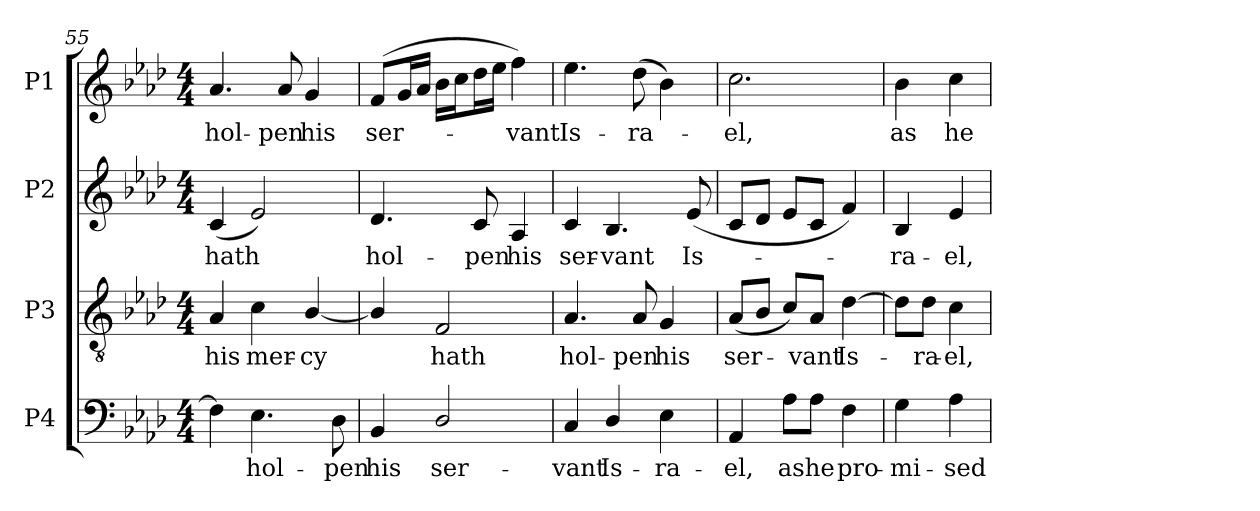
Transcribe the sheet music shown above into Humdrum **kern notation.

**kern	**text	**kern	**text	**kern	**text	**kern	**text
*part4	*part4	*part3	*part3	*part2	*part2	*part1	*part1
*staff4	*staff4	*staff3	*staff3	*staff2	*staff2	*staff1	*staff1
*I"P4	*	*I"P3	*	*I"P2	*	*I"P1	*
*clefF4	*	*clefGv2	*	*clefG2	*	*clefG2	*
*	*	*ITrd7c12	*	*	*	*	*
*k[b-e-a-d-]	*	*k[b-e-a-d-]	*	*k[b-e-a-d-]	*	*k[b-e-a-d-]	*
*A-:	*	*A-:	*	*A-:	*	*A-:	*
*M4/4	*	*M4/4	*	*M4/4	*	*M4/4	*
=55	=55	=55	=55	=55	=55	=55	=55
!	!	!	!LO:LY:b:color=#000000	!	!	!	!
!	!	!	!	!	!LO:LY:b:color=#000000	!	!
!	!	!	!	!	!	!	!LO:LY:b:color=#000000
4Fi\]	.	4AA-i/	his	(4ci/	hath	4.a-i/	hol-
!	!LO:LY:b:color=#000000	!	!	!	!	!	!
!	!	!	!LO:LY:b:color=#000000	!	!	!	!
4.E-i\	hol-	4Ci\	mer-	2e-i/)	.	.	.
!	!	!	!	!	!	!	!LO:LY:b:color=#000000
.	.	.	.	.	.	8a-i/	-pen
!	!	!	!LO:LY:b:color=#000000	!	!	!	!
!	!	!	!	!	!	!	!LO:LY:b:color=#000000
.	.	[4BB-i/	-cy	.	.	4gi/	his
!	!LO:LY:b:color=#000000	!	!	!	!	!	!
8D-i\	-pen	.	.	.	.	.	.
=56	=56	=56	=56	=56	=56	=56	=56
!	!LO:LY:b:color=#000000	!	!	!	!	!	!
!	!	!	!	!	!LO:LY:b:color=#000000	!	!
!	!	!	!	!	!	!	!LO:LY:b:color=#000000
4BB-i/	his	4BB-i/]	.	4.d-i/	hol-	(8fi/L	ser-
.	.	.	.	.	.	16gi/L	.
.	.	.	.	.	.	16a-i/JJ	.
!	!LO:LY:b:color=#000000	!	!	!	!	!	!
!	!	!	!LO:LY:b:color=#000000	!	!	!	!
2D-i/	ser-	2FFi/	hath	.	.	16b-i\LL	.
.	.	.	.	.	.	16cci\J	.
!	!	!	!	!	!LO:LY:b:color=#000000	!	!
.	.	.	.	8ci/	-pen	16dd-i\L	.
.	.	.	.	.	.	16ee-i\JJ	.
!	!	!	!	!	!LO:LY:b:color=#000000	!	!
!	!	!	!	!	!	!	!LO:LY:b:color=#000000
.	.	.	.	4A-i/	his	4ffi\)	-vant
=57	=57	=57	=57	=57	=57	=57	=57
!	!LO:LY:b:color=#000000	!	!	!	!	!	!
!	!	!	!LO:LY:b:color=#000000	!	!	!	!
!	!	!	!	!	!LO:LY:b:color=#000000	!	!
!	!	!	!	!	!	!	!LO:LY:b:color=#000000
4Ci/	-vant	4.AA-i/	hol-	4ci/	ser-	4.ee-i\	Is-
!	!LO:LY:b:color=#000000	!	!	!	!	!	!
!	!	!	!	!	!LO:LY:b:color=#000000	!	!
4D-i/	Is-	.	.	4.B-i/	-vant	.	.
!	!	!	!LO:LY:b:color=#000000	!	!	!	!
!	!	!	!	!	!	!	!LO:LY:b:color=#000000
.	.	8AA-i/	-pen	.	.	(8dd-i\	-ra-
!	!LO:LY:b:color=#000000	!	!	!	!	!	!
!	!	!	!LO:LY:b:color=#000000	!	!	!	!
4E-i\	-ra-	4GGi/	his	.	.	4b-i\)	.
!	!	!	!	!	!LO:LY:b:color=#000000	!	!
.	.	.	.	(8e-i/	Is-	.	.
=58	=58	=58	=58	=58	=58	=58	=58
!	!LO:LY:b:color=#000000	!	!	!	!	!	!
!	!	!	!LO:LY:b:color=#000000	!	!	!	!
!	!	!	!	!	!	!	!LO:LY:b:color=#000000
4AA-i/	-el,	(8AA-i/L	ser-	8ci/L	.	2.cci\	-el,
.	.	8BB-i/J	.	8d-i/J	.	.	.
!	!LO:LY:b:color=#000000	!	!	!	!	!	!
8A-i\L	as	8Ci/L)	.	8e-i/L	.	.	.
!	!LO:LY:b:color=#000000	!	!	!	!	!	!
!	!	!	!LO:LY:b:color=#000000	!	!	!	!
8A-i\J	he	8AA-i/J	-vant	8ci/J	.	.	.
!	!LO:LY:b:color=#000000	!	!	!	!	!	!
!	!	!	!LO:LY:b:color=#000000	!	!	!	!
4Fi\	pro-	[4D-i\	Is-	4fi/)	.	.	.
=59	=59	=59	=59	=59	=59	=59	=59
!	!LO:LY:b:color=#000000	!	!	!	!	!	!
!	!	!	!	!	!LO:LY:b:color=#000000	!	!
!	!	!	!	!	!	!	!LO:LY:b:color=#000000
4Gi\	-mi-	8D-i\L]	.	4B-i/	-ra-	4b-i\	as
!	!	!	!LO:LY:b:color=#000000	!	!	!	!
.	.	8D-i\J	-ra-	.	.	.	.
!	!LO:LY:b:color=#000000	!	!	!	!	!	!
!	!	!	!LO:LY:b:color=#000000	!	!	!	!
!	!	!	!	!	!LO:LY:b:color=#000000	!	!
!	!	!	!	!	!	!	!LO:LY:b:color=#000000
4A-i\	-sed	4Ci\	-el,	4e-i/	-el,	4cci\	he
=	=	=	=	=	=	=	=
*-	*-	*-	*-	*-	*-	*-	*-
